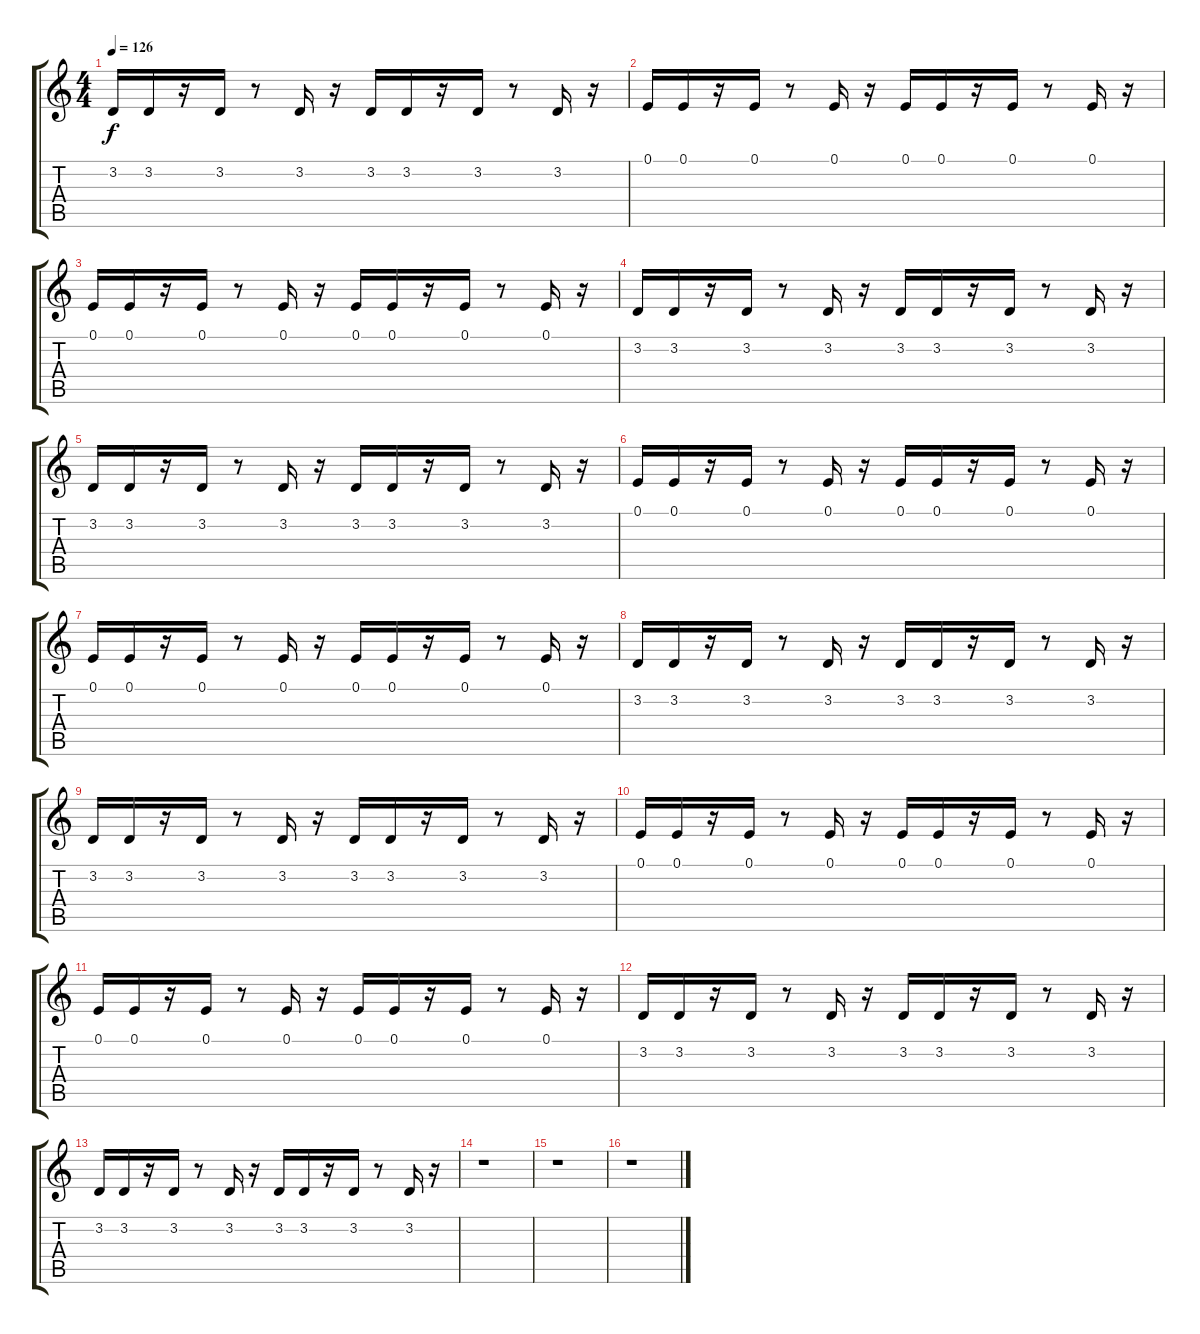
\track "" {instrument lead4chiff}
\staff {score tabs}
\tuning (E4 B3 G3 D3 A2 E2) {hide}
\ts (4 4)
\tempo 126
\clef g2
\ks c
3.2.16{dy f} 3.2.16 r.16 3.2.16 r.8 3.2.16 r.16 3.2.16 3.2.16 r.16 3.2.16 r.8 3.2.16 r.16 |
0.1.16 0.1.16 r.16 0.1.16 r.8 0.1.16 r.16 0.1.16 0.1.16 r.16 0.1.16 r.8 0.1.16 r.16 |
0.1.16 0.1.16 r.16 0.1.16 r.8 0.1.16 r.16 0.1.16 0.1.16 r.16 0.1.16 r.8 0.1.16 r.16 |
3.2.16 3.2.16 r.16 3.2.16 r.8 3.2.16 r.16 3.2.16 3.2.16 r.16 3.2.16 r.8 3.2.16 r.16 |
3.2.16 3.2.16 r.16 3.2.16 r.8 3.2.16 r.16 3.2.16 3.2.16 r.16 3.2.16 r.8 3.2.16 r.16 |
0.1.16 0.1.16 r.16 0.1.16 r.8 0.1.16 r.16 0.1.16 0.1.16 r.16 0.1.16 r.8 0.1.16 r.16 |
0.1.16 0.1.16 r.16 0.1.16 r.8 0.1.16 r.16 0.1.16 0.1.16 r.16 0.1.16 r.8 0.1.16 r.16 |
3.2.16 3.2.16 r.16 3.2.16 r.8 3.2.16 r.16 3.2.16 3.2.16 r.16 3.2.16 r.8 3.2.16 r.16 |
3.2.16 3.2.16 r.16 3.2.16 r.8 3.2.16 r.16 3.2.16 3.2.16 r.16 3.2.16 r.8 3.2.16 r.16 |
0.1.16 0.1.16 r.16 0.1.16 r.8 0.1.16 r.16 0.1.16 0.1.16 r.16 0.1.16 r.8 0.1.16 r.16 |
0.1.16 0.1.16 r.16 0.1.16 r.8 0.1.16 r.16 0.1.16 0.1.16 r.16 0.1.16 r.8 0.1.16 r.16 |
3.2.16 3.2.16 r.16 3.2.16 r.8 3.2.16 r.16 3.2.16 3.2.16 r.16 3.2.16 r.8 3.2.16 r.16 |
3.2.16 3.2.16 r.16 3.2.16 r.8 3.2.16 r.16 3.2.16 3.2.16 r.16 3.2.16 r.8 3.2.16 r.16 |
r.1 |
r.1 |
r.1
